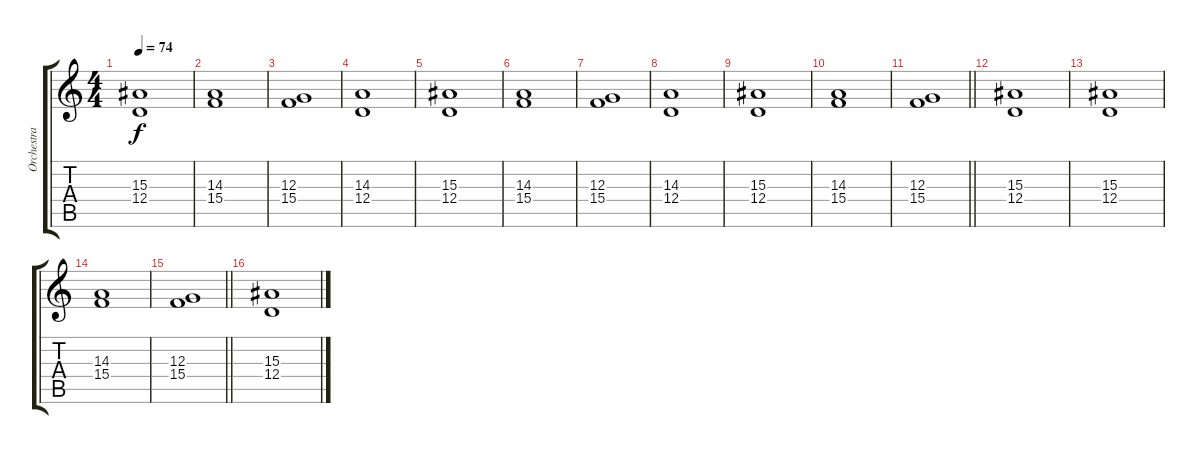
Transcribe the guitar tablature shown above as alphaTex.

\track ("Orchestra" "Orchestra") {instrument stringensemble1}
\staff {score tabs}
\tuning (E4 B3 G3 D3 A2 E2) {hide}
\ts (4 4)
\tempo 74
\clef g2
\ks c
(15.3 12.4).1{dy f} |
(14.3 15.4).1 |
(12.3 15.4).1 |
(14.3 12.4).1 |
(15.3 12.4).1 |
(14.3 15.4).1 |
(12.3 15.4).1 |
(14.3 12.4).1 |
(15.3 12.4).1 |
(14.3 15.4).1 |
\barLineRight lightlight
(12.3 15.4).1 |
(15.3 12.4).1 |
(15.3 12.4).1 |
(14.3 15.4).1 |
\barLineRight lightlight
(12.3 15.4).1 |
(15.3 12.4).1
